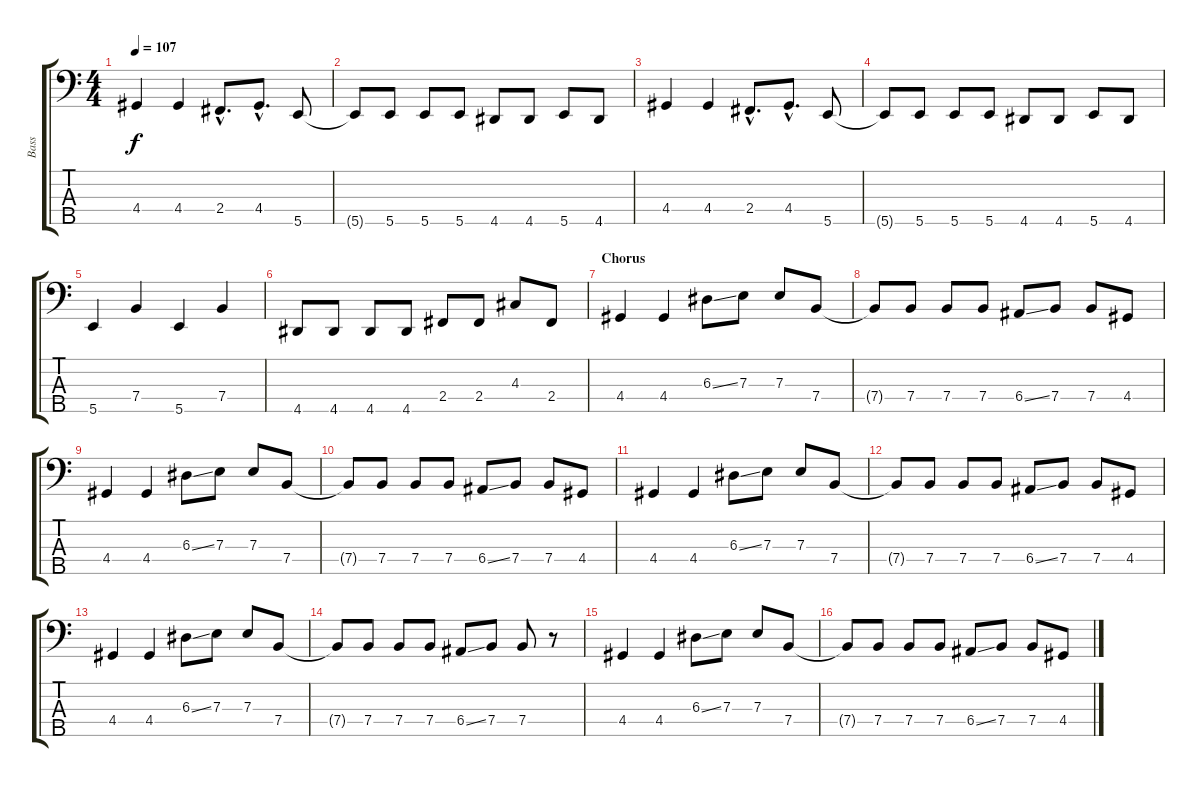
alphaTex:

\track ("Bass" "Bass") {instrument electricbassfinger}
\staff {score tabs}
\tuning (G2 D2 A1 E1 B0) {hide}
\ts (4 4)
\tempo 107
\clef f4
\ks c
4.4.4{dy f} 4.4.4 2.4{hac}.8{d} 4.4{hac}.8{d} 5.5.8 |
5.5{t}.8 5.5.8 5.5.8 5.5.8 4.5.8 4.5.8 5.5.8 4.5.8 |
4.4.4 4.4.4 2.4{hac}.8{d} 4.4{hac}.8{d} 5.5.8 |
5.5{t}.8 5.5.8 5.5.8 5.5.8 4.5.8 4.5.8 5.5.8 4.5.8 |
5.5.4 7.4.4 5.5.4 7.4.4 |
4.5.8 4.5.8 4.5.8 4.5.8 2.4.8 2.4.8 4.3.8 2.4.8 |
\section ("" "Chorus")
4.4.4 4.4.4 6.3{ss}.8 7.3.8 7.3.8 7.4.8 |
7.4{t}.8 7.4.8 7.4.8 7.4.8 6.4{ss}.8 7.4.8 7.4.8 4.4.8 |
4.4.4 4.4.4 6.3{ss}.8 7.3.8 7.3.8 7.4.8 |
7.4{t}.8 7.4.8 7.4.8 7.4.8 6.4{ss}.8 7.4.8 7.4.8 4.4.8 |
4.4.4 4.4.4 6.3{ss}.8 7.3.8 7.3.8 7.4.8 |
7.4{t}.8 7.4.8 7.4.8 7.4.8 6.4{ss}.8 7.4.8 7.4.8 4.4.8 |
4.4.4 4.4.4 6.3{ss}.8 7.3.8 7.3.8 7.4.8 |
7.4{t}.8 7.4.8 7.4.8 7.4.8 6.4{ss}.8 7.4.8 7.4.8 r.8 |
4.4.4 4.4.4 6.3{ss}.8 7.3.8 7.3.8 7.4.8 |
7.4{t}.8 7.4.8 7.4.8 7.4.8 6.4{ss}.8 7.4.8 7.4.8 4.4.8
